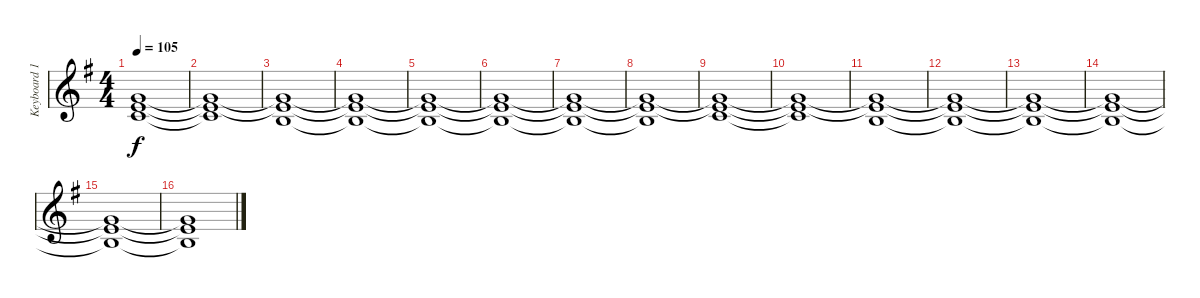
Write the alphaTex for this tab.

\track ("Keyboard 1" "Keyboard 1") {instrument pad7halo}
\staff {score}
\tuning (E4 B3 G3 D3 A2 E2) {hide}
\ts (4 4)
\tempo 105
\clef g2
\ks eminor
(12.3{t} 14.4{t} 15.5).1{dy f} |
(12.3{t} 14.4{t} 15.5{t}).1 |
(12.3{t} 14.4{t} 14.5).1 |
(12.3{t} 14.4{t} 14.5{t}).1 |
(12.3{t} 14.4{t} 14.5{t}).1 |
(12.3{t} 14.4{t} 14.5{t}).1 |
(12.3{t} 14.4{t} 14.5{t}).1 |
(12.3{t} 14.4{t} 14.5{t}).1 |
(12.3{t} 14.4{t} 15.5).1 |
(12.3{t} 14.4{t} 15.5{t}).1 |
(12.3{t} 14.4{t} 14.5).1 |
(12.3{t} 14.4{t} 14.5{t}).1 |
(12.3{t} 14.4{t} 14.5{t}).1 |
(12.3{t} 14.4{t} 14.5{t}).1 |
(12.3{t} 14.4{t} 14.5{t}).1 |
(12.3{t} 14.4{t} 14.5{t}).1
